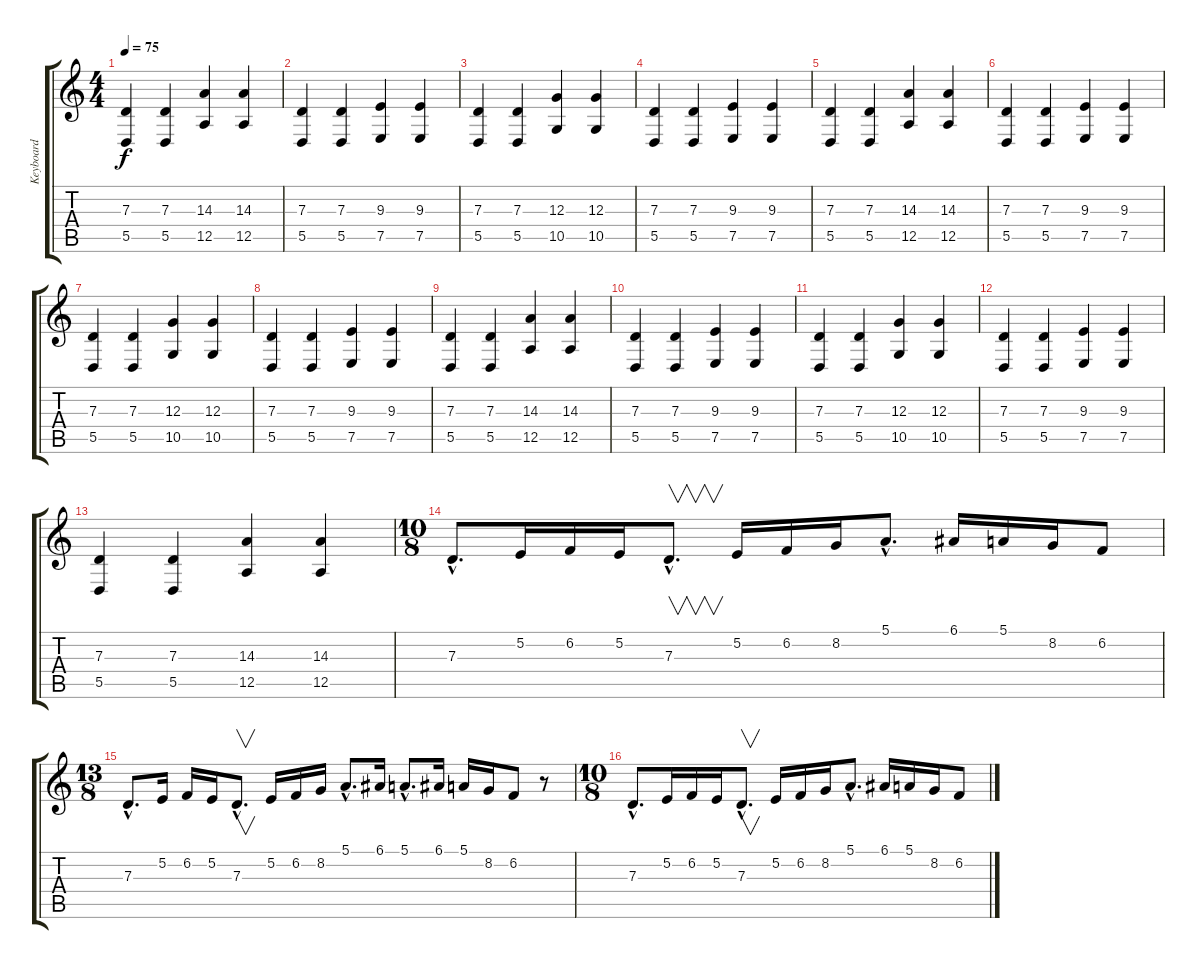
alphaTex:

\track ("Keyboard" "Keyboard") {instrument stringensemble1}
\staff {score tabs}
\tuning (E4 B3 G3 D3 A2 E2) {hide}
\ts (4 4)
\tempo 75
\clef g2
\ks c
(7.3 5.5).4{dy f} (7.3 5.5).4 (14.3 12.5).4 (14.3 12.5).4 |
(7.3 5.5).4 (7.3 5.5).4 (9.3 7.5).4 (9.3 7.5).4 |
(7.3 5.5).4 (7.3 5.5).4 (12.3 10.5).4 (12.3 10.5).4 |
(7.3 5.5).4 (7.3 5.5).4 (9.3 7.5).4 (9.3 7.5).4 |
(7.3 5.5).4 (7.3 5.5).4 (14.3 12.5).4 (14.3 12.5).4 |
(7.3 5.5).4 (7.3 5.5).4 (9.3 7.5).4 (9.3 7.5).4 |
(7.3 5.5).4 (7.3 5.5).4 (12.3 10.5).4 (12.3 10.5).4 |
(7.3 5.5).4 (7.3 5.5).4 (9.3 7.5).4 (9.3 7.5).4 |
(7.3 5.5).4 (7.3 5.5).4 (14.3 12.5).4 (14.3 12.5).4 |
(7.3 5.5).4 (7.3 5.5).4 (9.3 7.5).4 (9.3 7.5).4 |
(7.3 5.5).4 (7.3 5.5).4 (12.3 10.5).4 (12.3 10.5).4 |
(7.3 5.5).4 (7.3 5.5).4 (9.3 7.5).4 (9.3 7.5).4 |
(7.3 5.5).4 (7.3 5.5).4 (14.3 12.5).4 (14.3 12.5).4 |
\ts (10 8)
7.3{hac}.8{d} 5.2.16 6.2.16 5.2.16 7.3{hac}.8{v d} 5.2.16 6.2.16 8.2.16 5.1{hac}.8{d} 6.1.16 5.1.16 8.2.16 6.2.8 |
\ts (13 8)
7.3{hac}.8{d} 5.2.16 6.2.16 5.2.16 7.3{hac}.8{v d} 5.2.16 6.2.16 8.2.16 5.1{hac}.8{d} 6.1.16 5.1{hac}.8{d} 6.1.16 5.1.16 8.2.16 6.2.8 r.8 |
\ts (10 8)
7.3{hac}.8{d} 5.2.16 6.2.16 5.2.16 7.3{hac}.8{v d} 5.2.16 6.2.16 8.2.16 5.1{hac}.8{d} 6.1.16 5.1.16 8.2.16 6.2.8
